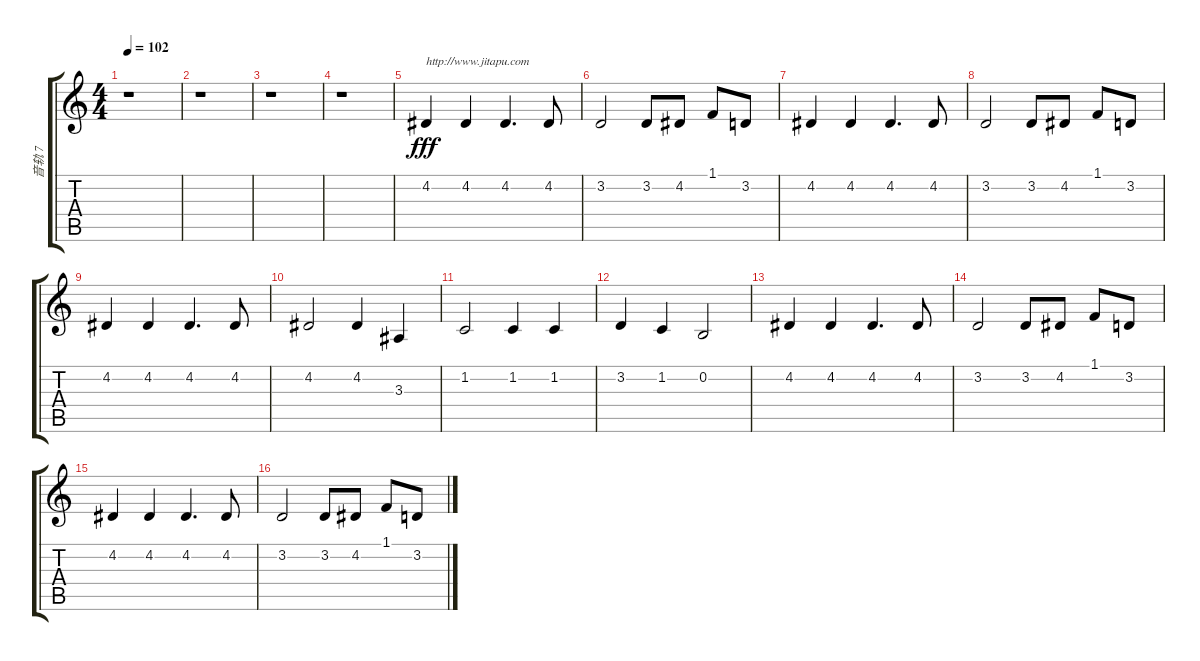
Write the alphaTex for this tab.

\track ("音轨 7" "音轨 7") {instrument acousticgrandpiano}
\staff {score tabs}
\tuning (E4 B3 G3 D3 A2 E2) {hide}
\ts (4 4)
\tempo 102
\clef g2
\ks c
r.1{dy fff} |
r.1 |
r.1 |
r.1 |
4.2.4{txt "http://www.jitapu.com"} 4.2.4 4.2.4{d} 4.2.8 |
3.2.2 3.2.8 4.2.8 1.1.8 3.2.8 |
4.2.4 4.2.4 4.2.4{d} 4.2.8 |
3.2.2 3.2.8 4.2.8 1.1.8 3.2.8 |
4.2.4 4.2.4 4.2.4{d} 4.2.8 |
4.2.2 4.2.4 3.3.4 |
1.2.2 1.2.4 1.2.4 |
3.2.4 1.2.4 0.2.2 |
4.2.4 4.2.4 4.2.4{d} 4.2.8 |
3.2.2 3.2.8 4.2.8 1.1.8 3.2.8 |
4.2.4 4.2.4 4.2.4{d} 4.2.8 |
3.2.2 3.2.8 4.2.8 1.1.8 3.2.8
